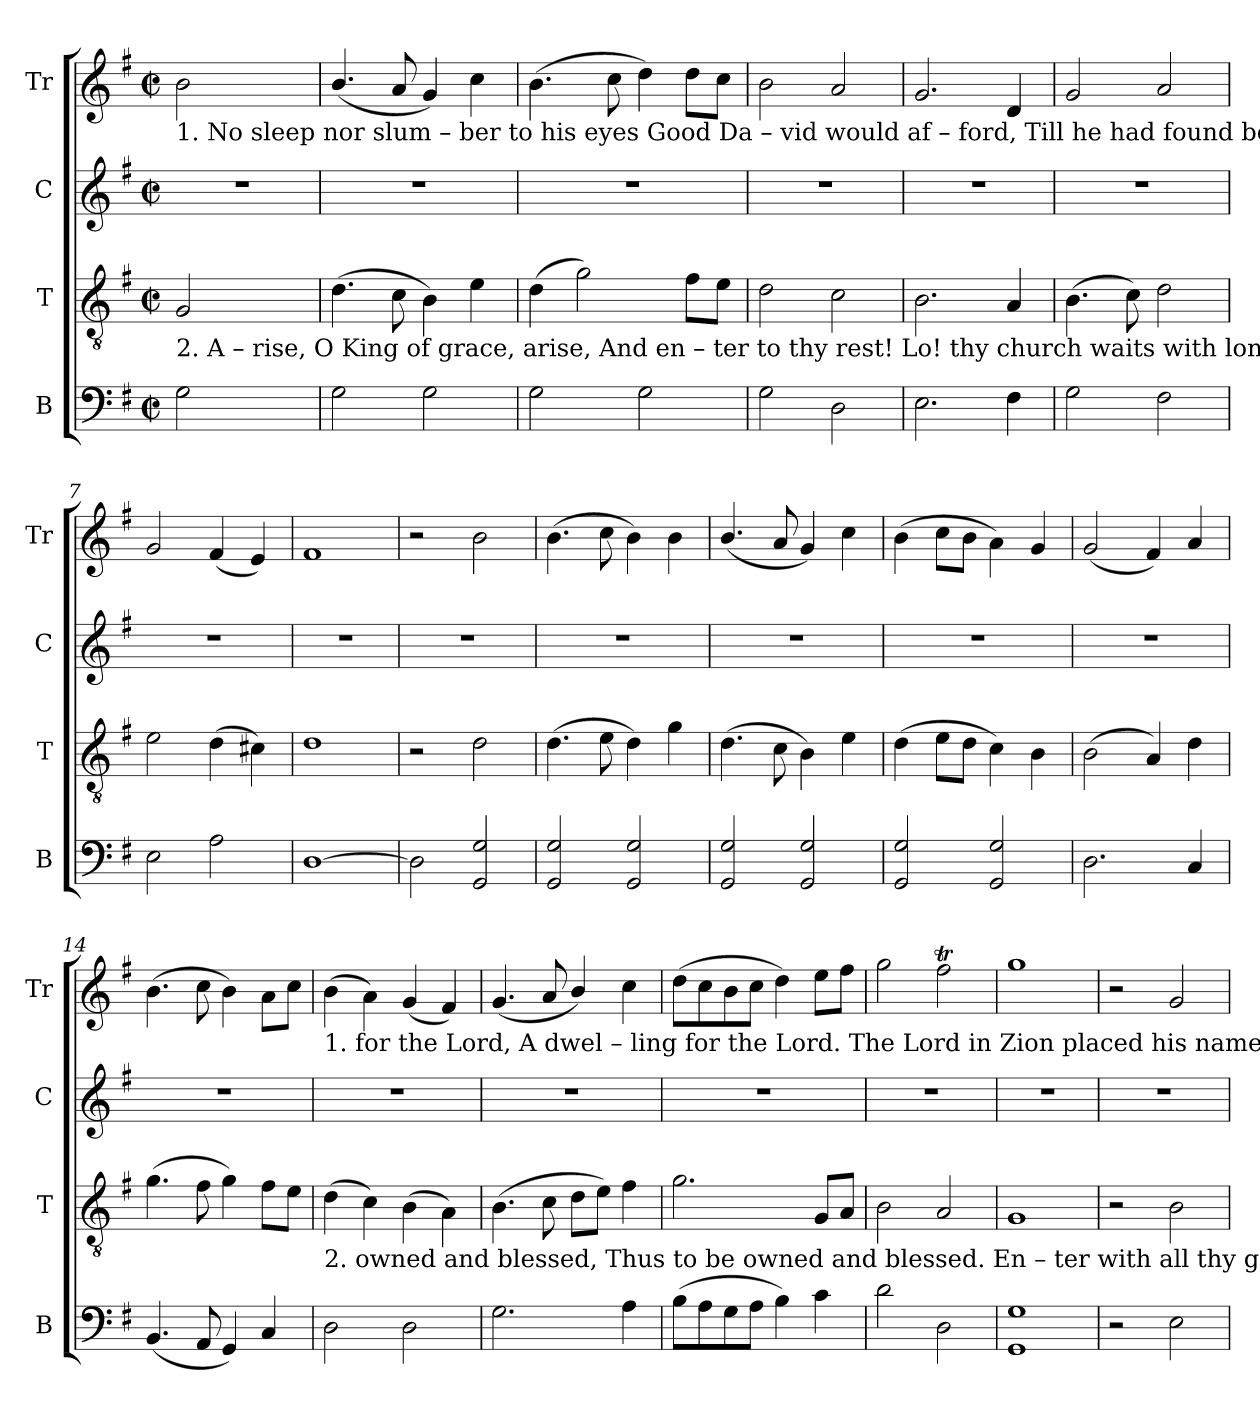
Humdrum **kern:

**kern	**kern	**kern	**kern
*part4	*part3	*part2	*part1
*staff4	*staff3	*staff2	*staff1
*I"B	*I"T	*I"C	*I"Tr
*I'B	*I'T	*I'C	*I'Tr
*clefF4	*clefGv2	*clefG2	*clefG2
*k[f#]	*k[f#]	*k[f#]	*k[f#]
*M2/2	*M2/2	*M2/2	*M2/2
*met(c|)	*met(c|)	*met(c|)	*met(c|)
*MM140	*MM140	*MM140	*MM140
=1	=1	=1	=1
!	!	!	!LO:TX:b:t=1. No  sleep     nor   slum    –  ber  to  his eyes Good Da – vid  would af   –   ford,      Till   he          had   found       be  –  low         the  skies  A  dwel   –   ling
!	!LO:TX:b:t=2. A – rise,        O   King        of  grace, arise, And en  –  ter    to    thy        rest!      Lo!  thy       church  waits        with   long   –  ing   eyes Thus  to         be	!	!
2G!\	2G!/	1r	2b!\
2ryy	2ryy	.	2ryy
=2	=2	=2	=2
2G!\	(>4.d!\	1r	(<4.b!/
.	8c!\	.	8a!/
2G!\	4B!\)	.	4g!/)
.	4e!\	.	4cc!\
=3	=3	=3	=3
2G!\	(>4d!\	1r	(>4.b!\
.	2g!\)	.	.
.	.	.	8cc!\
2G!\	.	.	4dd!\)
.	8f#!\L	.	8dd!\L
.	8e!\J	.	8cc!\J
=4	=4	=4	=4
2G!\	2d!\	1r	2b!\
2D!\	2c!\	.	2a!/
=5	=5	=5	=5
2.E!\	2.B!\	1r	2.g!/
4F#!\	4A!/	.	4d!/
=6	=6	=6	=6
2G!\	(>4.B!\	1r	2g!/
.	8c!\)	.	.
2F#!\	2d!\	.	2a!/
=7	=7	=7	=7
2E!\	2e!\	1r	2g!/
2A!\	(>4d!\	.	(<4f#!/
.	4c#X!\)	.	4e!/)
=8	=8	=8	=8
[1D!	1d!	1r	1f#!
=9	=9	=9	=9
2D!\]	2r	1r	2r
2GG!/ 2G!/	2d!\	.	2b!\
=10	=10	=10	=10
2GG!/ 2G!/	(>4.d!\	1r	(>4.b!\
.	8e!\	.	8cc!\
2GG!/ 2G!/	4d!\)	.	4b!\)
.	4g!\	.	4b!\
=11	=11	=11	=11
2GG!/ 2G!/	(>4.d!\	1r	(<4.b!/
.	8c!\	.	8a!/
2GG!/ 2G!/	4B!\)	.	4g!/)
.	4e!\	.	4cc!\
=12	=12	=12	=12
2GG!/ 2G!/	(>4d!\	1r	(>4b!\
.	8e!\L	.	8cc!\L
.	8d!\J	.	8b!\J
2GG!/ 2G!/	4c!\)	.	4a!\)
.	4B!\	.	4g!/
=13	=13	=13	=13
2.D!\	(>2B!\	1r	(<2g!/
.	4A!/)	.	4f#!/)
4C!/	4d!\	.	4a!/
=14	=14	=14	=14
(<4.BB!/	(>4.g!\	1r	(>4.b!\
8AA!/	8f#!\	.	8cc!\
4GG!/)	4g!\)	.	4b!\)
4C!/	8f#!\L	.	8a!\L
.	8e!\J	.	8cc!\J
!!LO:LB:g=z
=15	=15	=15	=15
!	!	!	!LO:TX:b:t=1. for    the     Lord,        A    dwel      –    ling  for the Lord.     The  Lord in Zion placed his name, His ark was settled there;     To  Zi      –      on    the          whole
!	!LO:TX:b:t=2. owned  and  blessed,  Thus   to          be owned and blessed. En – ter with all thy glorious train,  Thy  Spirit and thy word;     All   that          the   ark           did	!	!
2D!\	(>4d!\	1r	(>4b!\
.	4c!\)	.	4a!\)
2D!\	(>4B!\	.	(<4g!/
.	4A!\)	.	4f#!/)
=16	=16	=16	=16
2.G!\	(>4.B!\	1r	(<4.g!/
.	8c!\	.	8a!/
.	8d!\L	.	4b!/)
.	8e!\J)	.	.
4A!\	4f#!\	.	4cc!\
=17	=17	=17	=17
(>8B!\L	2.g!\	1r	(>8dd!\L
8A!\	.	.	8cc!\
8G!\	.	.	8b!\
8A!\J	.	.	8cc!\J
4B!\)	.	.	4dd!\)
4c!\	8G!/L	.	8ee!\L
.	8A!/J	.	8ff#!\J
=18	=18	=18	=18
2d!\	2B!\	1r	2gg!\
2D!\	2A!/	.	2ff#t!\
=19	=19	=19	=19
1GG! 1G!	1G!	1r	1gg!
=20	=20	=20	=20
2r	2r	1r	2r
2E!\	2B!\	.	2g!/
=	=	=	=
*-	*-	*-	*-
